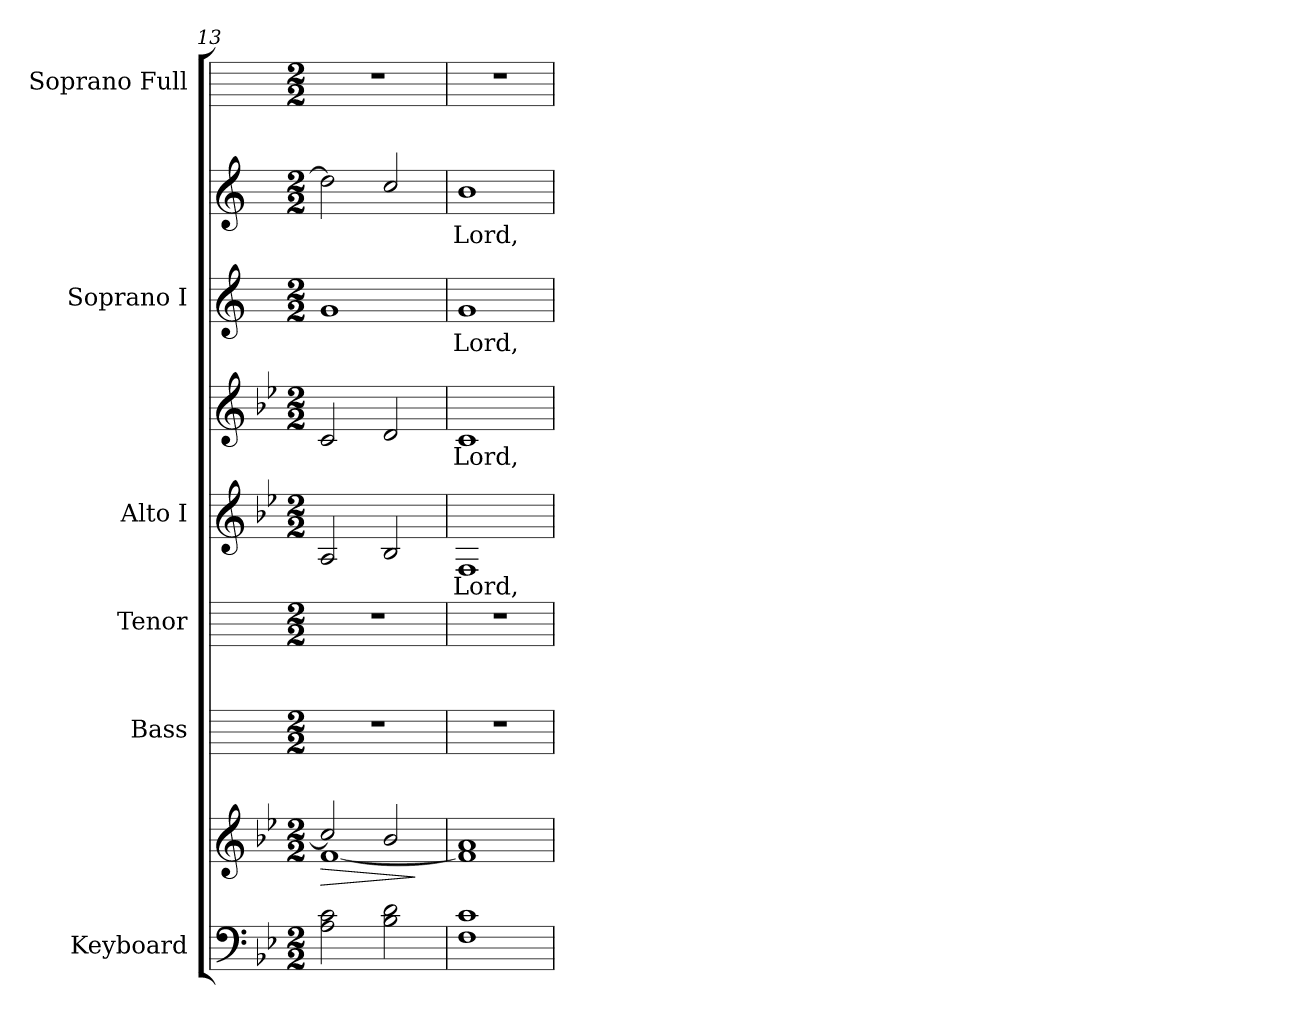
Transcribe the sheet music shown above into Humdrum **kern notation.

**kern	**kern	**dynam	**kern	**kern	**kern	**text	**kern	**text	**kern	**text	**kern	**text	**kern
*part6	*part6	*part6	*part5	*part4	*part3	*part3	*part3	*part3	*part2	*part2	*part2	*part2	*part1
*staff9	*staff8	*staff8/9	*staff7	*staff6	*staff5	*staff5	*staff4	*staff4	*staff3	*staff3	*staff2	*staff2	*staff1
*I"Keyboard	*	*	*I"Bass	*I"Tenor	*I"Alto I	*	*	*	*I"Soprano I	*	*	*	*I"Soprano Full
*	*	*	*I'B	*I'T	*I'A	*	*	*	*I'S	*	*	*	*I'S
*clefF4	*clefG2	*	*	*	*clefG2	*	*clefG2	*	*clefG2	*	*clefG2	*	*
*	*	*	*	*	*	*	*	*	*ITrd1c2	*	*ITrd1c2	*	*
*k[b-e-]	*k[b-e-]	*	*	*	*k[b-e-]	*	*k[b-e-]	*	*k[b-e-]	*	*k[b-e-]	*	*
*B-:	*B-:	*	*	*	*B-:	*	*B-:	*	*B-:	*	*B-:	*	*
*M2/2	*M2/2	*	*M2/2	*M2/2	*M2/2	*	*M2/2	*	*M2/2	*	*M2/2	*	*M2/2
=13	=13	=13	=13	=13	=13	=13	=13	=13	=13	=13	=13	=13	=13
*^	*	*	*	*	*	*	*	*	*	*	*	*	*
!	!	!	!LO:HP:b	!	!	!	!	!	!	!	!	!	!	!
*	*	*^	*	*	*	*	*	*	*	*	*	*	*	*
2A\ 2c\	2ryy	2cc]	[1f\	>	1r	1r	2A	.	2c	.	1f	.	2cc]	.	1r
2B-\ 2d\	2ryy	2b-	.	.	.	.	2B-	.	2d	.	.	.	2b-/	.	.
*v	*v	*	*	*	*	*	*	*	*	*	*	*	*	*	*
*	*v	*v	*	*	*	*	*	*	*	*	*	*	*	*
.	.	]	.	.	.	.	.	.	.	.	.	.	.
=14	=14	=14	=14	=14	=14	=14	=14	=14	=14	=14	=14	=14	=14
*^	*^	*	*	*	*	*	*	*	*	*	*	*	*
!	!	!	!	!	!	!	!	!LO:LY:b	!	!LO:LY:b	!	!LO:LY:b	!	!LO:LY:b	!
1c/	1F\	1a/	1f\]	.	1r	1r	1F	Lord,	1c	Lord,	1f	Lord,	1a	Lord,	1r
*v	*v	*	*	*	*	*	*	*	*	*	*	*	*	*	*
*	*v	*v	*	*	*	*	*	*	*	*	*	*	*	*
=	=	=	=	=	=	=	=	=	=	=	=	=	=
*-	*-	*-	*-	*-	*-	*-	*-	*-	*-	*-	*-	*-	*-
